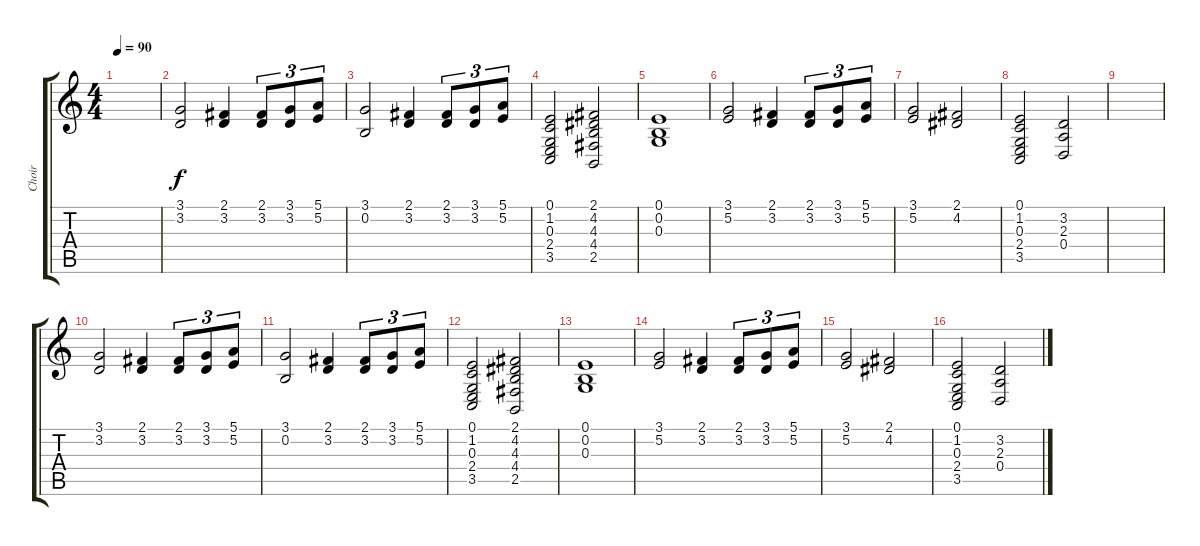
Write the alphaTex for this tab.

\track ("Choir" "Choir") {instrument choiraahs}
\staff {score tabs}
\tuning (E4 B3 G3 D3 A2 E2) {hide}
\ts (4 4)
\tempo 90
\clef g2
\ks c
|
(3.1 3.2).2 (2.1 3.2).4 (2.1 3.2).8{tu (3 2)} (3.1 3.2).8{tu (3 2)} (5.1 5.2).8{tu (3 2)} |
(3.1 0.2).2 (2.1 3.2).4 (2.1 3.2).8{tu (3 2)} (3.1 3.2).8{tu (3 2)} (5.1 5.2).8{tu (3 2)} |
(0.1 1.2 0.3 2.4 3.5).2 (2.1 4.2 4.3 4.4 2.5).2 |
(0.1 0.2 0.3).1 |
(3.1 5.2).2 (2.1 3.2).4 (2.1 3.2).8{tu (3 2)} (3.1 3.2).8{tu (3 2)} (5.1 5.2).8{tu (3 2)} |
(3.1 5.2).2 (2.1 4.2).2 |
(0.1 1.2 0.3 2.4 3.5).2 (3.2 2.3 0.4).2 |
|
(3.1 3.2).2 (2.1 3.2).4 (2.1 3.2).8{tu (3 2)} (3.1 3.2).8{tu (3 2)} (5.1 5.2).8{tu (3 2)} |
(3.1 0.2).2 (2.1 3.2).4 (2.1 3.2).8{tu (3 2)} (3.1 3.2).8{tu (3 2)} (5.1 5.2).8{tu (3 2)} |
(0.1 1.2 0.3 2.4 3.5).2 (2.1 4.2 4.3 4.4 2.5).2 |
(0.1 0.2 0.3).1 |
(3.1 5.2).2 (2.1 3.2).4 (2.1 3.2).8{tu (3 2)} (3.1 3.2).8{tu (3 2)} (5.1 5.2).8{tu (3 2)} |
(3.1 5.2).2 (2.1 4.2).2 |
(0.1 1.2 0.3 2.4 3.5).2 (3.2 2.3 0.4).2
